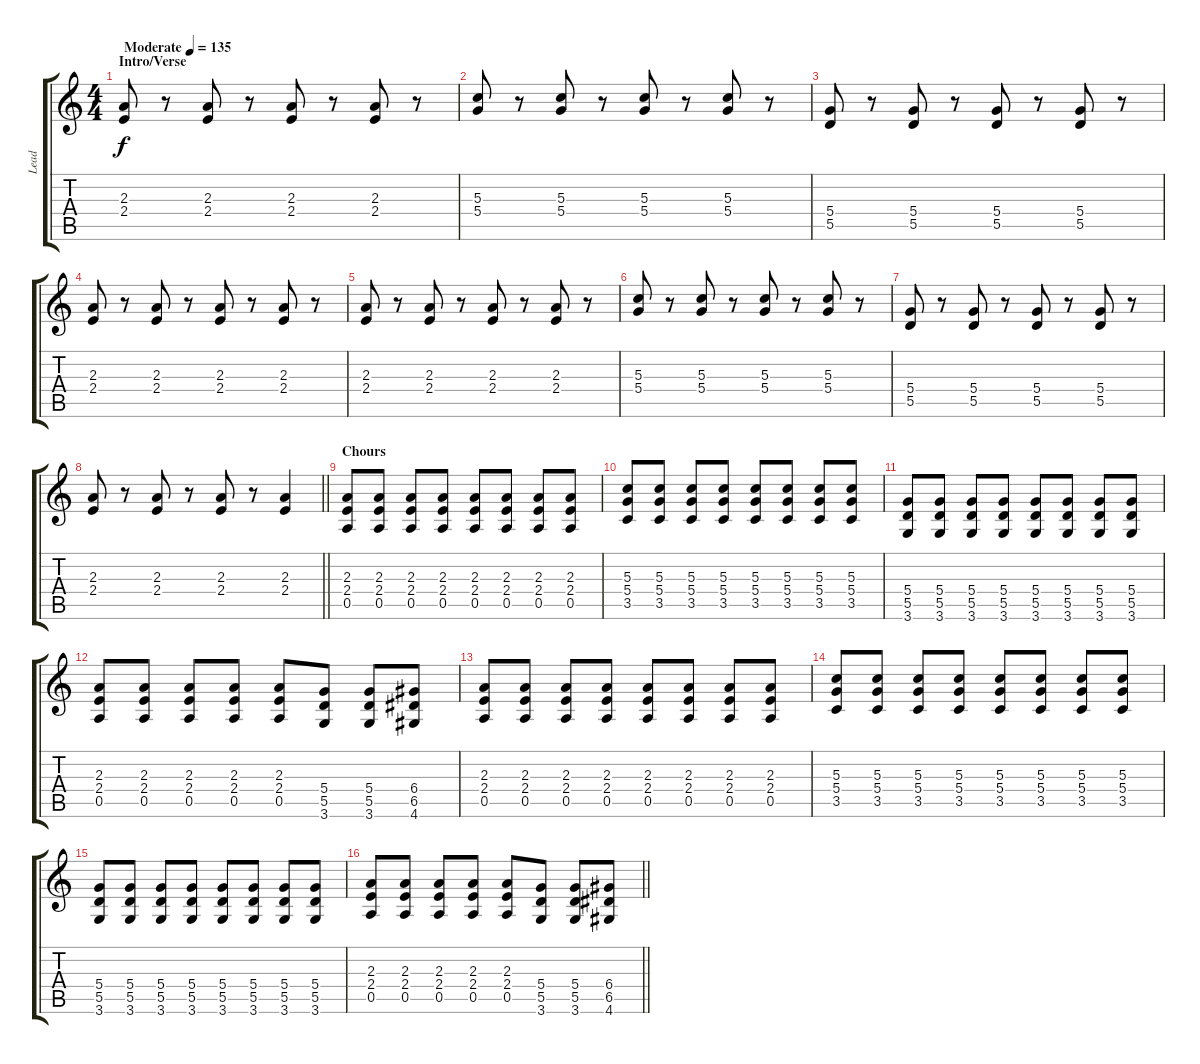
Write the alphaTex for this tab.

\track ("Lead" "Lead") {instrument electricguitarclean}
\staff {score tabs}
\tuning (E4 B3 G3 D3 A2 E2) {hide}
\ts (4 4)
\section ("" "Intro/Verse ")
\tempo (135 "Moderate")
\clef g2
\ks c
(2.3 2.4).8{dy f instrument electricguitarclean} r.8 (2.3 2.4).8 r.8 (2.3 2.4).8 r.8 (2.3 2.4).8 r.8 |
(5.3 5.4).8 r.8 (5.3 5.4).8 r.8 (5.3 5.4).8 r.8 (5.3 5.4).8 r.8 |
(5.4 5.5).8 r.8 (5.4 5.5).8 r.8 (5.4 5.5).8 r.8 (5.4 5.5).8 r.8 |
(2.3 2.4).8 r.8 (2.3 2.4).8 r.8 (2.3 2.4).8 r.8 (2.3 2.4).8 r.8 |
(2.3 2.4).8 r.8 (2.3 2.4).8 r.8 (2.3 2.4).8 r.8 (2.3 2.4).8 r.8 |
(5.3 5.4).8 r.8 (5.3 5.4).8 r.8 (5.3 5.4).8 r.8 (5.3 5.4).8 r.8 |
(5.4 5.5).8 r.8 (5.4 5.5).8 r.8 (5.4 5.5).8 r.8 (5.4 5.5).8 r.8 |
\barLineRight lightlight
(2.3 2.4).8 r.8 (2.3 2.4).8 r.8 (2.3 2.4).8 r.8 (2.3 2.4).4{instrument overdrivenguitar} |
\section ("" "Chours ")
(2.3 2.4 0.5).8 (2.3 2.4 0.5).8 (2.3 2.4 0.5).8 (2.3 2.4 0.5).8 (2.3 2.4 0.5).8 (2.3 2.4 0.5).8 (2.3 2.4 0.5).8 (2.3 2.4 0.5).8 |
(5.3 5.4 3.5).8 (5.3 5.4 3.5).8 (5.3 5.4 3.5).8 (5.3 5.4 3.5).8 (5.3 5.4 3.5).8 (5.3 5.4 3.5).8 (5.3 5.4 3.5).8 (5.3 5.4 3.5).8 |
(5.4 5.5 3.6).8 (5.4 5.5 3.6).8 (5.4 5.5 3.6).8 (5.4 5.5 3.6).8 (5.4 5.5 3.6).8 (5.4 5.5 3.6).8 (5.4 5.5 3.6).8 (5.4 5.5 3.6).8 |
(2.3 2.4 0.5).8 (2.3 2.4 0.5).8 (2.3 2.4 0.5).8 (2.3 2.4 0.5).8 (2.3 2.4 0.5).8 (5.4 5.5 3.6).8 (5.4 5.5 3.6).8 (6.4 6.5 4.6).8 |
(2.3 2.4 0.5).8 (2.3 2.4 0.5).8 (2.3 2.4 0.5).8 (2.3 2.4 0.5).8 (2.3 2.4 0.5).8 (2.3 2.4 0.5).8 (2.3 2.4 0.5).8 (2.3 2.4 0.5).8 |
(5.3 5.4 3.5).8 (5.3 5.4 3.5).8 (5.3 5.4 3.5).8 (5.3 5.4 3.5).8 (5.3 5.4 3.5).8 (5.3 5.4 3.5).8 (5.3 5.4 3.5).8 (5.3 5.4 3.5).8 |
(5.4 5.5 3.6).8 (5.4 5.5 3.6).8 (5.4 5.5 3.6).8 (5.4 5.5 3.6).8 (5.4 5.5 3.6).8 (5.4 5.5 3.6).8 (5.4 5.5 3.6).8 (5.4 5.5 3.6).8 |
\barLineRight lightlight
(2.3 2.4 0.5).8 (2.3 2.4 0.5).8 (2.3 2.4 0.5).8 (2.3 2.4 0.5).8 (2.3 2.4 0.5).8 (5.4 5.5 3.6).8 (5.4 5.5 3.6).8 (6.4 6.5 4.6).8
